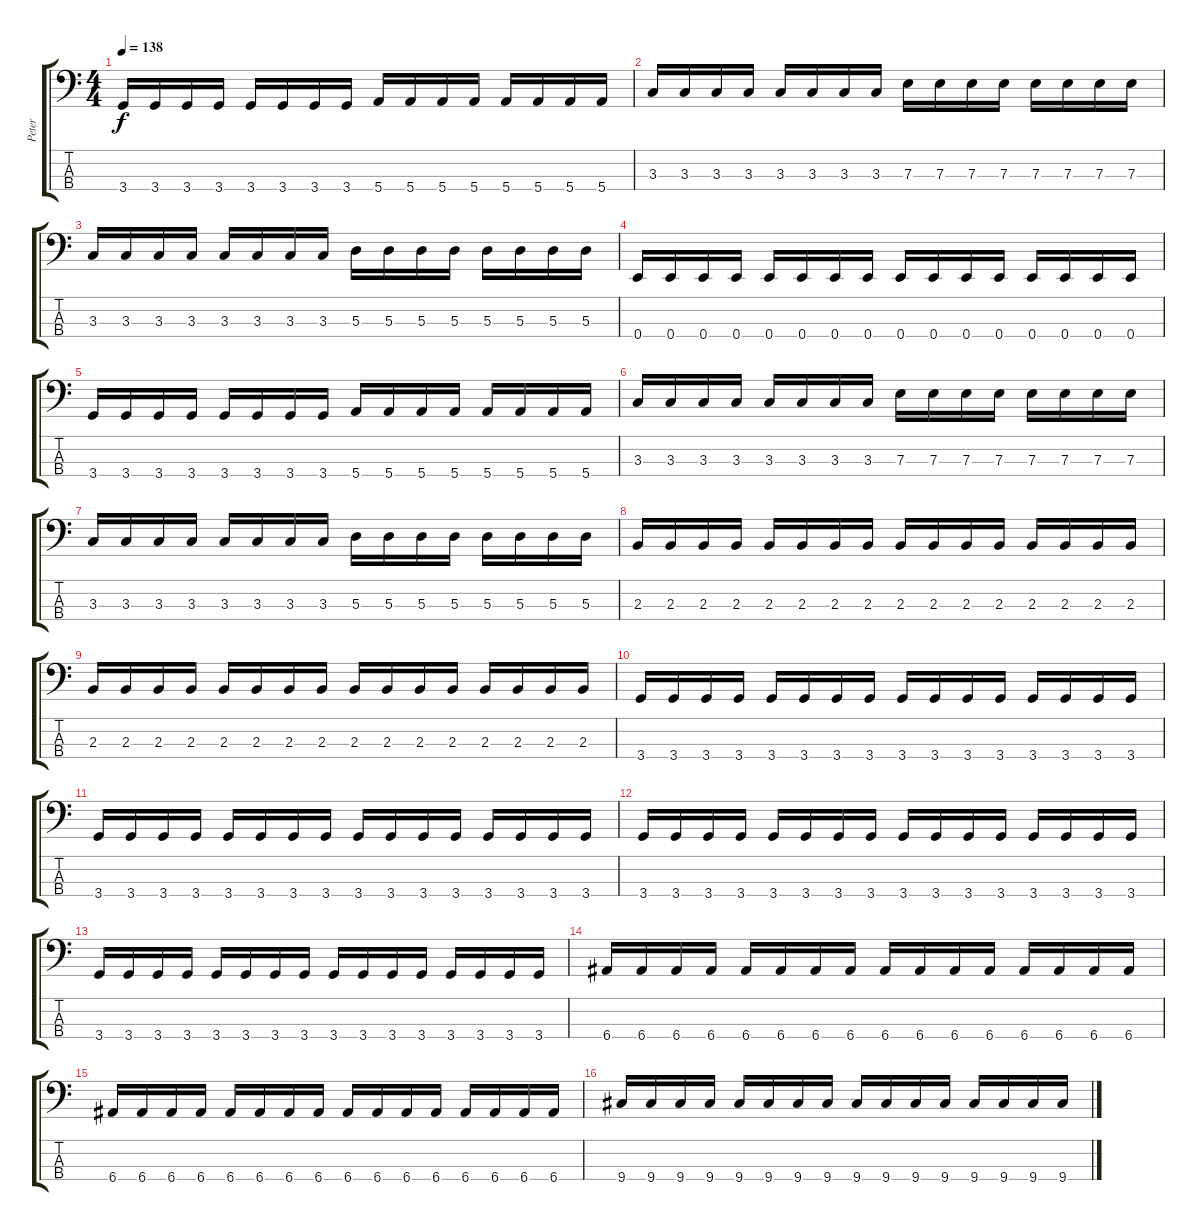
\track ("Peter" "Peter") {instrument electricbassfinger}
\staff {score tabs}
\tuning (G2 D2 A1 E1) {hide}
\ts (4 4)
\tempo 138
\clef f4
\ks c
3.4.16{dy f} 3.4.16 3.4.16 3.4.16 3.4.16 3.4.16 3.4.16 3.4.16 5.4.16 5.4.16 5.4.16 5.4.16 5.4.16 5.4.16 5.4.16 5.4.16 |
3.3.16 3.3.16 3.3.16 3.3.16 3.3.16 3.3.16 3.3.16 3.3.16 7.3.16 7.3.16 7.3.16 7.3.16 7.3.16 7.3.16 7.3.16 7.3.16 |
3.3.16 3.3.16 3.3.16 3.3.16 3.3.16 3.3.16 3.3.16 3.3.16 5.3.16 5.3.16 5.3.16 5.3.16 5.3.16 5.3.16 5.3.16 5.3.16 |
0.4.16 0.4.16 0.4.16 0.4.16 0.4.16 0.4.16 0.4.16 0.4.16 0.4.16 0.4.16 0.4.16 0.4.16 0.4.16 0.4.16 0.4.16 0.4.16 |
3.4.16 3.4.16 3.4.16 3.4.16 3.4.16 3.4.16 3.4.16 3.4.16 5.4.16 5.4.16 5.4.16 5.4.16 5.4.16 5.4.16 5.4.16 5.4.16 |
3.3.16 3.3.16 3.3.16 3.3.16 3.3.16 3.3.16 3.3.16 3.3.16 7.3.16 7.3.16 7.3.16 7.3.16 7.3.16 7.3.16 7.3.16 7.3.16 |
3.3.16 3.3.16 3.3.16 3.3.16 3.3.16 3.3.16 3.3.16 3.3.16 5.3.16 5.3.16 5.3.16 5.3.16 5.3.16 5.3.16 5.3.16 5.3.16 |
2.3.16 2.3.16 2.3.16 2.3.16 2.3.16 2.3.16 2.3.16 2.3.16 2.3.16 2.3.16 2.3.16 2.3.16 2.3.16 2.3.16 2.3.16 2.3.16 |
2.3.16 2.3.16 2.3.16 2.3.16 2.3.16 2.3.16 2.3.16 2.3.16 2.3.16 2.3.16 2.3.16 2.3.16 2.3.16 2.3.16 2.3.16 2.3.16 |
3.4.16 3.4.16 3.4.16 3.4.16 3.4.16 3.4.16 3.4.16 3.4.16 3.4.16 3.4.16 3.4.16 3.4.16 3.4.16 3.4.16 3.4.16 3.4.16 |
3.4.16 3.4.16 3.4.16 3.4.16 3.4.16 3.4.16 3.4.16 3.4.16 3.4.16 3.4.16 3.4.16 3.4.16 3.4.16 3.4.16 3.4.16 3.4.16 |
3.4.16 3.4.16 3.4.16 3.4.16 3.4.16 3.4.16 3.4.16 3.4.16 3.4.16 3.4.16 3.4.16 3.4.16 3.4.16 3.4.16 3.4.16 3.4.16 |
3.4.16 3.4.16 3.4.16 3.4.16 3.4.16 3.4.16 3.4.16 3.4.16 3.4.16 3.4.16 3.4.16 3.4.16 3.4.16 3.4.16 3.4.16 3.4.16 |
6.4.16 6.4.16 6.4.16 6.4.16 6.4.16 6.4.16 6.4.16 6.4.16 6.4.16 6.4.16 6.4.16 6.4.16 6.4.16 6.4.16 6.4.16 6.4.16 |
6.4.16 6.4.16 6.4.16 6.4.16 6.4.16 6.4.16 6.4.16 6.4.16 6.4.16 6.4.16 6.4.16 6.4.16 6.4.16 6.4.16 6.4.16 6.4.16 |
9.4.16 9.4.16 9.4.16 9.4.16 9.4.16 9.4.16 9.4.16 9.4.16 9.4.16 9.4.16 9.4.16 9.4.16 9.4.16 9.4.16 9.4.16 9.4.16
